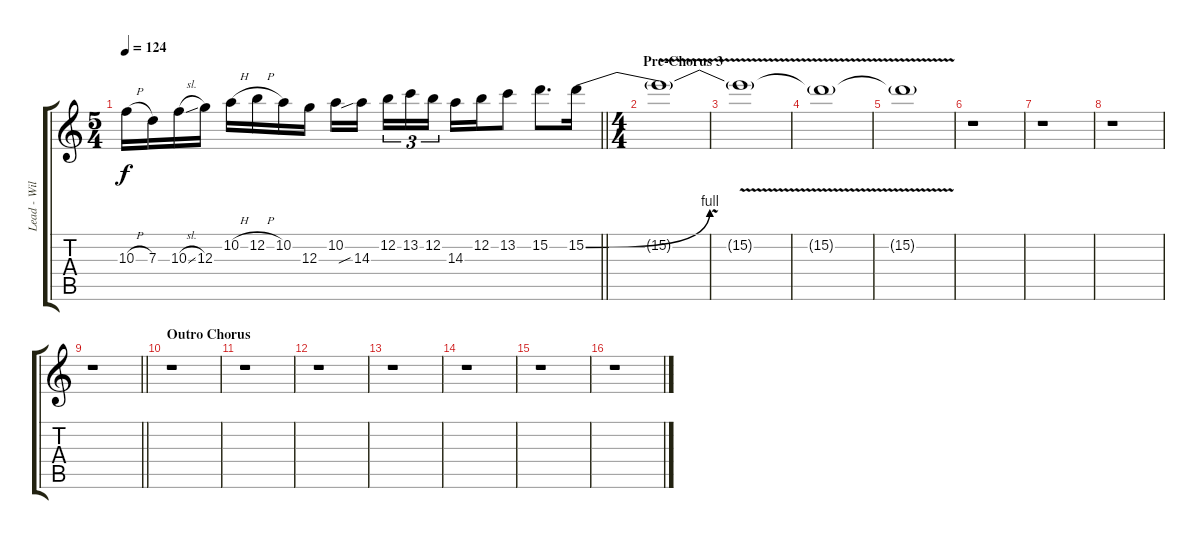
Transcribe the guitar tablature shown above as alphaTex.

\track ("Lead - Wilton" "Lead - Wil") {instrument distortionguitar}
\staff {score tabs}
\tuning (E4 B3 G3 D3 A2 E2) {hide}
\ts (5 4)
\tempo 124
\clef g2
\barLineRight lightlight
\ks c
10.3{h}.16{dy f} 7.3.16 10.3{sl}.16 12.3.16 10.2{h}.16 12.2{h}.16 10.2.16 12.3.16 10.2.16 14.3{sib}.16{beam splitsecondary} 12.2.16{tu (3 2)} 13.2.16{tu (3 2)} 12.2.16{tu (3 2)} 14.3.16 12.2.16 13.2.8 15.2.8{d} 15.2{be (bend 0 0 60 4)}.16 |
\ts (4 4)
\section ("" "Pre-Chorus 3")
15.2{v t}.1 |
15.2{v t}.1 |
15.2{v t}.1 |
15.2{v t}.1 |
r.1 |
r.1 |
r.1 |
\barLineRight lightlight
r.1 |
\section ("" "Outro Chorus")
r.1 |
r.1 |
r.1 |
r.1 |
r.1 |
r.1 |
r.1
